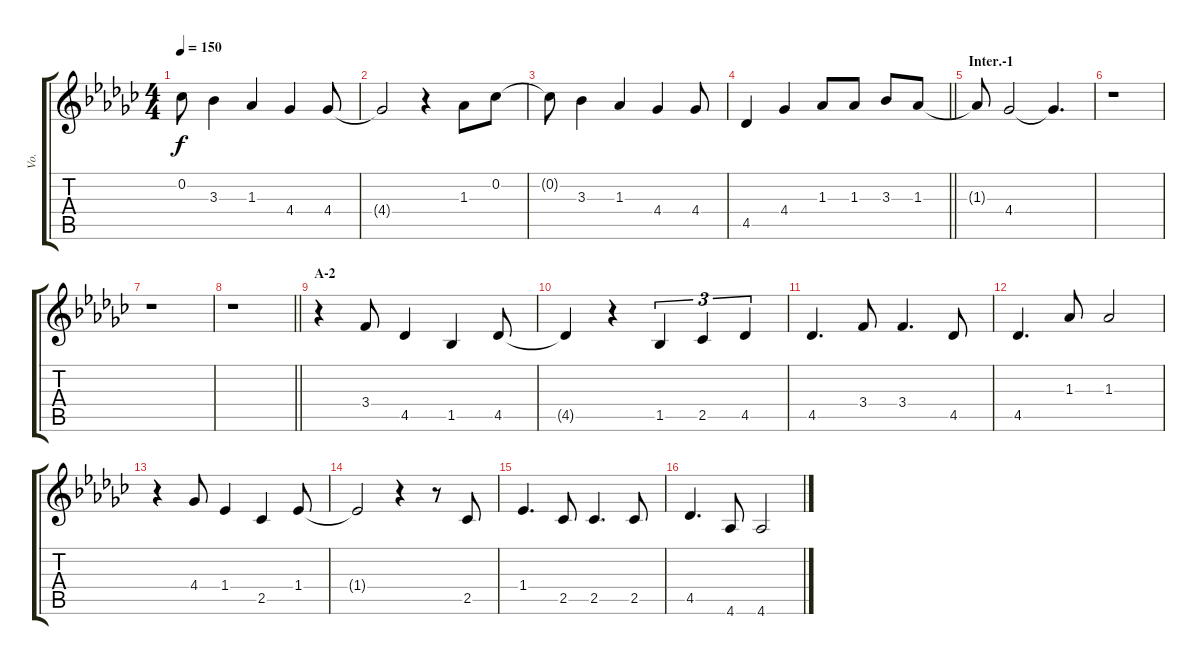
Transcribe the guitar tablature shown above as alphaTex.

\track ("Vo." "Vo.") {instrument acousticguitarsteel}
\staff {score tabs}
\tuning (E4 B3 G3 D3 A2 E2) {hide}
\ts (4 4)
\tempo 150
\clef g2
\ks gb
0.2{t}.8{dy f} 3.3.4 1.3.4 4.4.4 4.4.8 |
4.4{t}.2 r.4 1.3.8 0.2.8 |
0.2{t}.8 3.3.4 1.3.4 4.4.4 4.4.8 |
\barLineRight lightlight
4.5.4 4.4.4 1.3.8 1.3.8 3.3.8 1.3.8 |
\section ("" "Inter.-1")
1.3{t}.8 4.4.2 4.4{t}.4{d} |
r.1 |
r.1 |
\barLineRight lightlight
r.1 |
\section ("" "A-2")
r.4 3.4.8 4.5.4 1.5.4 4.5.8 |
4.5{t}.4 r.4 1.5.4{tu (3 2)} 2.5.4{tu (3 2)} 4.5.4{tu (3 2)} |
4.5.4{d} 3.4.8 3.4.4{d} 4.5.8 |
4.5.4{d} 1.3.8 1.3.2 |
r.4 4.4.8 1.4.4 2.5.4 1.4.8 |
1.4{t}.2 r.4 r.8 2.5.8 |
1.4.4{d} 2.5.8 2.5.4{d} 2.5.8 |
4.5.4{d} 4.6.8 4.6.2
